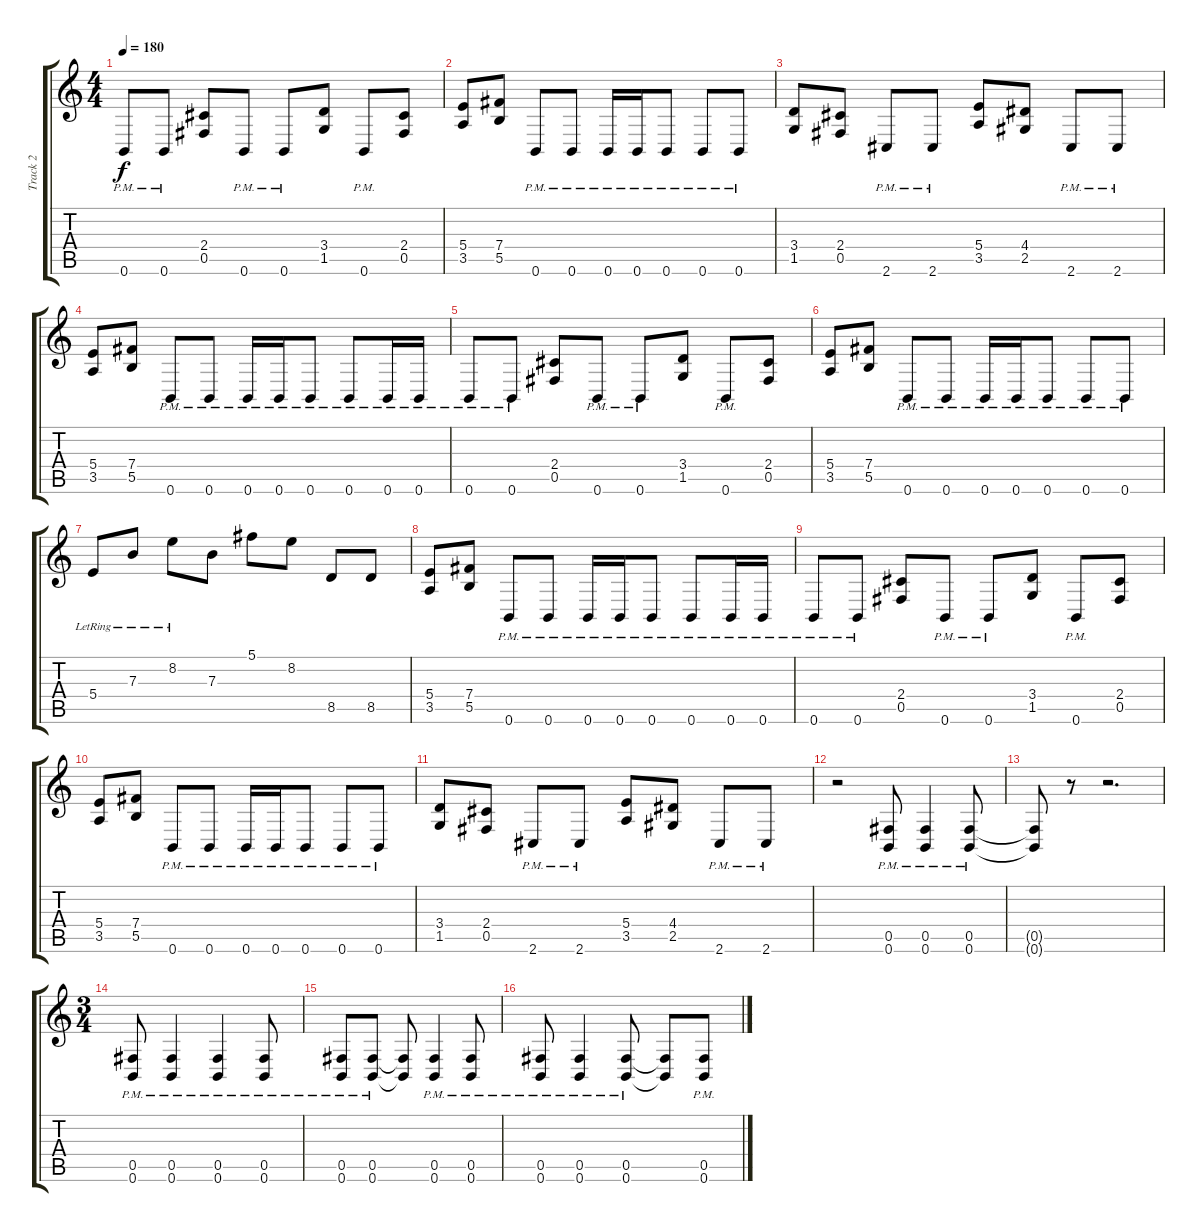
\track ("Track 2" "Track 2") {instrument overdrivenguitar}
\staff {score tabs}
\tuning (Db4 Ab3 E3 B2 Gb2 B1) {hide}
\ts (4 4)
\tempo 180
\clef g2
\ks c
0.6{pm}.8{dy f} 0.6{pm}.8 (2.4 0.5).8 0.6{pm}.8 0.6{pm}.8 (3.4 1.5).8 0.6{pm}.8 (2.4 0.5).8 |
(5.4 3.5).8 (7.4 5.5).8 0.6{pm}.8 0.6{pm}.8 0.6{pm}.16 0.6{pm}.16 0.6{pm}.8 0.6{pm}.8 0.6{pm}.8 |
(3.4 1.5).8 (2.4 0.5).8 2.6{pm}.8 2.6{pm}.8 (5.4 3.5).8 (4.4 2.5).8 2.6{pm}.8 2.6{pm}.8 |
(5.4 3.5).8 (7.4 5.5).8 0.6{pm}.8 0.6{pm}.8 0.6{pm}.16 0.6{pm}.16 0.6{pm}.8 0.6{pm}.8 0.6{pm}.16 0.6{pm}.16 |
0.6{pm}.8 0.6{pm}.8 (2.4 0.5).8 0.6{pm}.8 0.6{pm}.8 (3.4 1.5).8 0.6{pm}.8 (2.4 0.5).8 |
(5.4 3.5).8 (7.4 5.5).8 0.6{pm}.8 0.6{pm}.8 0.6{pm}.16 0.6{pm}.16 0.6{pm}.8 0.6{pm}.8 0.6{pm}.8 |
5.4{lr}.8 7.3{lr}.8 8.2{lr}.8 7.3.8 5.1.8 8.2.8 8.5.8 8.5.8 |
(5.4 3.5).8 (7.4 5.5).8 0.6{pm}.8 0.6{pm}.8 0.6{pm}.16 0.6{pm}.16 0.6{pm}.8 0.6{pm}.8 0.6{pm}.16 0.6{pm}.16 |
0.6{pm}.8 0.6{pm}.8 (2.4 0.5).8 0.6{pm}.8 0.6{pm}.8 (3.4 1.5).8 0.6{pm}.8 (2.4 0.5).8 |
(5.4 3.5).8 (7.4 5.5).8 0.6{pm}.8 0.6{pm}.8 0.6{pm}.16 0.6{pm}.16 0.6{pm}.8 0.6{pm}.8 0.6{pm}.8 |
(3.4 1.5).8 (2.4 0.5).8 2.6{pm}.8 2.6{pm}.8 (5.4 3.5).8 (4.4 2.5).8 2.6{pm}.8 2.6{pm}.8 |
r.2 (0.5{pm} 0.6{pm}).8 (0.5{pm} 0.6{pm}).4 (0.5{pm} 0.6{pm}).8 |
(0.5{t} 0.6{t}).8 r.8 r.2{d} |
\ts (3 4)
(0.5{pm} 0.6{pm}).8 (0.5{pm} 0.6{pm}).4 (0.5{pm} 0.6{pm}).4 (0.5{pm} 0.6{pm}).8 |
(0.5{pm} 0.6{pm}).8 (0.5{pm} 0.6{pm}).8 (0.5{t} 0.6{t}).8 (0.5{pm} 0.6{pm}).4 (0.5{pm} 0.6{pm}).8 |
(0.5{pm} 0.6{pm}).8 (0.5{pm} 0.6{pm}).4 (0.5{pm} 0.6{pm}).8 (0.5{t} 0.6{t}).8 (0.5{pm} 0.6{pm}).8
